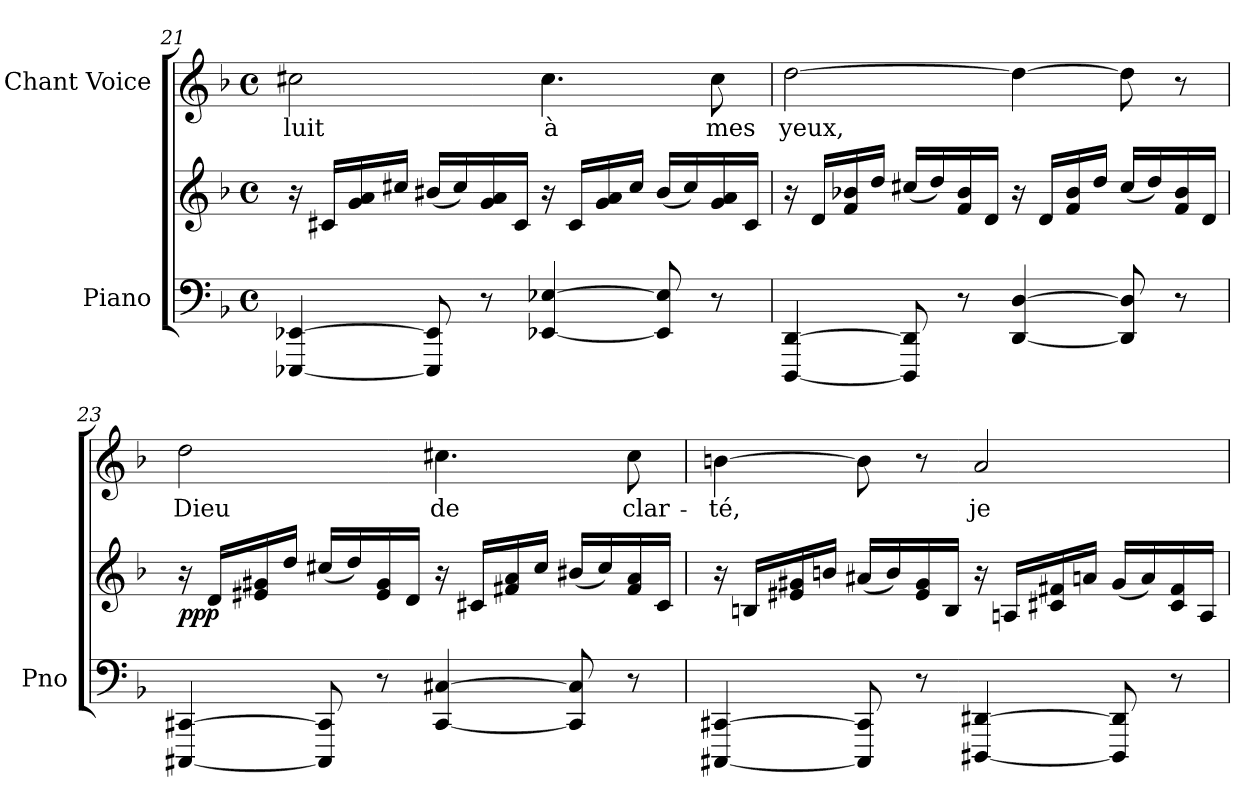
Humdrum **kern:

**kern	**kern	**dynam	**kern	**text
*part2	*part2	*part2	*part1	*part1
*staff3	*staff2	*staff2/3	*staff1	*staff1
*I"Piano	*	*	*I"Chant Voice	*
*I'Pno	*	*	*	*
!!LO:LB:g=z
*clefF4	*clefG2	*	*clefG2	*
*k[b-]	*k[b-]	*	*k[b-]	*
*M4/4	*M4/4	*	*M4/4	*
*met(c)	*met(c)	*	*met(c)	*
=21	=21	=21	=21	=21
!	!	!	!	!LO:LY:b
[4EEE-X/ [4EE-X/	16r	.	2cc#X\	luit
.	16c#X/LL	.	.	.
.	16g/ 16a/	.	.	.
.	16cc#X/JJ	.	.	.
8EEE-/] 8EE-/]	(16b#X/LL	.	.	.
.	16cc#/)	.	.	.
8r	16g/ 16a/	.	.	.
.	16c#/JJ	.	.	.
!	!	!	!	!LO:LY:b
[4EE-X/ [4E-X/	16r	.	4.cc#\	à
.	16c#/LL	.	.	.
.	16g/ 16a/	.	.	.
.	16cc#/JJ	.	.	.
8EE-/] 8E-/]	(16b#/LL	.	.	.
.	16cc#/)	.	.	.
!	!	!	!	!LO:LY:b
8r	16g/ 16a/	.	8cc#\	mes
.	16c#/JJ	.	.	.
!!LO:PB:g=z
=22	=22	=22	=22	=22
!	!	!	!	!LO:LY:b
[4DDD/ [4DD/	16r	.	[2dd\	yeux,
.	16d/LL	.	.	.
.	16f/ 16b-X/	.	.	.
.	16dd/JJ	.	.	.
8DDD/] 8DD/]	(16cc#X/LL	.	.	.
.	16dd/)	.	.	.
8r	16f/ 16b-/	.	.	.
.	16d/JJ	.	.	.
[4DD/ [4D/	16r	.	4dd\_	.
.	16d/LL	.	.	.
.	16f/ 16b-/	.	.	.
.	16dd/JJ	.	.	.
8DD/] 8D/]	(16cc#/LL	.	8dd\]	.
.	16dd/)	.	.	.
8r	16f/ 16b-/	.	8r	.
.	16d/JJ	.	.	.
!!LO:LB:g=z
=23	=23	=23	=23	=23
!	!	!LO:DY:b	!	!LO:LY:b
[4CCC#X/ [4CC#X/	16r	ppp	2dd\	Dieu
.	16d/LL	.	.	.
.	16e#X/ 16g#X/	.	.	.
.	16dd/JJ	.	.	.
8CCC#/] 8CC#/]	(16cc#X/LL	.	.	.
.	16dd/)	.	.	.
8r	16e#/ 16g#/	.	.	.
.	16d/JJ	.	.	.
!	!	!	!	!LO:LY:b
[4CC#/ [4C#X/	16r	.	4.cc#X\	de
.	16c#X/LL	.	.	.
.	16f#X/ 16a/	.	.	.
.	16cc#/JJ	.	.	.
8CC#/] 8C#/]	(16b#X/LL	.	.	.
.	16cc#/)	.	.	.
!	!	!	!	!LO:LY:b
8r	16f#/ 16a/	.	8cc#\	clar-
.	16c#/JJ	.	.	.
!!LO:LB:g=z
=24	=24	=24	=24	=24
!	!	!	!	!LO:LY:b
[4CCC#X/ [4CC#X/	16r	.	[4bn\	-té,
.	16Bn/LL	.	.	.
.	16e#X/ 16g#X/	.	.	.
.	16bn/JJ	.	.	.
8CCC#/] 8CC#/]	(16a#X/LL	.	8b\]	.
.	16b/)	.	.	.
8r	16e#/ 16g#/	.	8r	.
.	16B/JJ	.	.	.
!	!	!	!	!LO:LY:b
[4DDD#X/ [4DD#X/	16r	.	2a/	je
.	16An/LL	.	.	.
.	16c#X/ 16f#X/	.	.	.
.	16an/JJ	.	.	.
8DDD#/] 8DD#/]	(16g#/LL	.	.	.
.	16a/)	.	.	.
8r	16c#/ 16f#/	.	.	.
.	16A/JJ	.	.	.
=	=	=	=	=
*-	*-	*-	*-	*-
